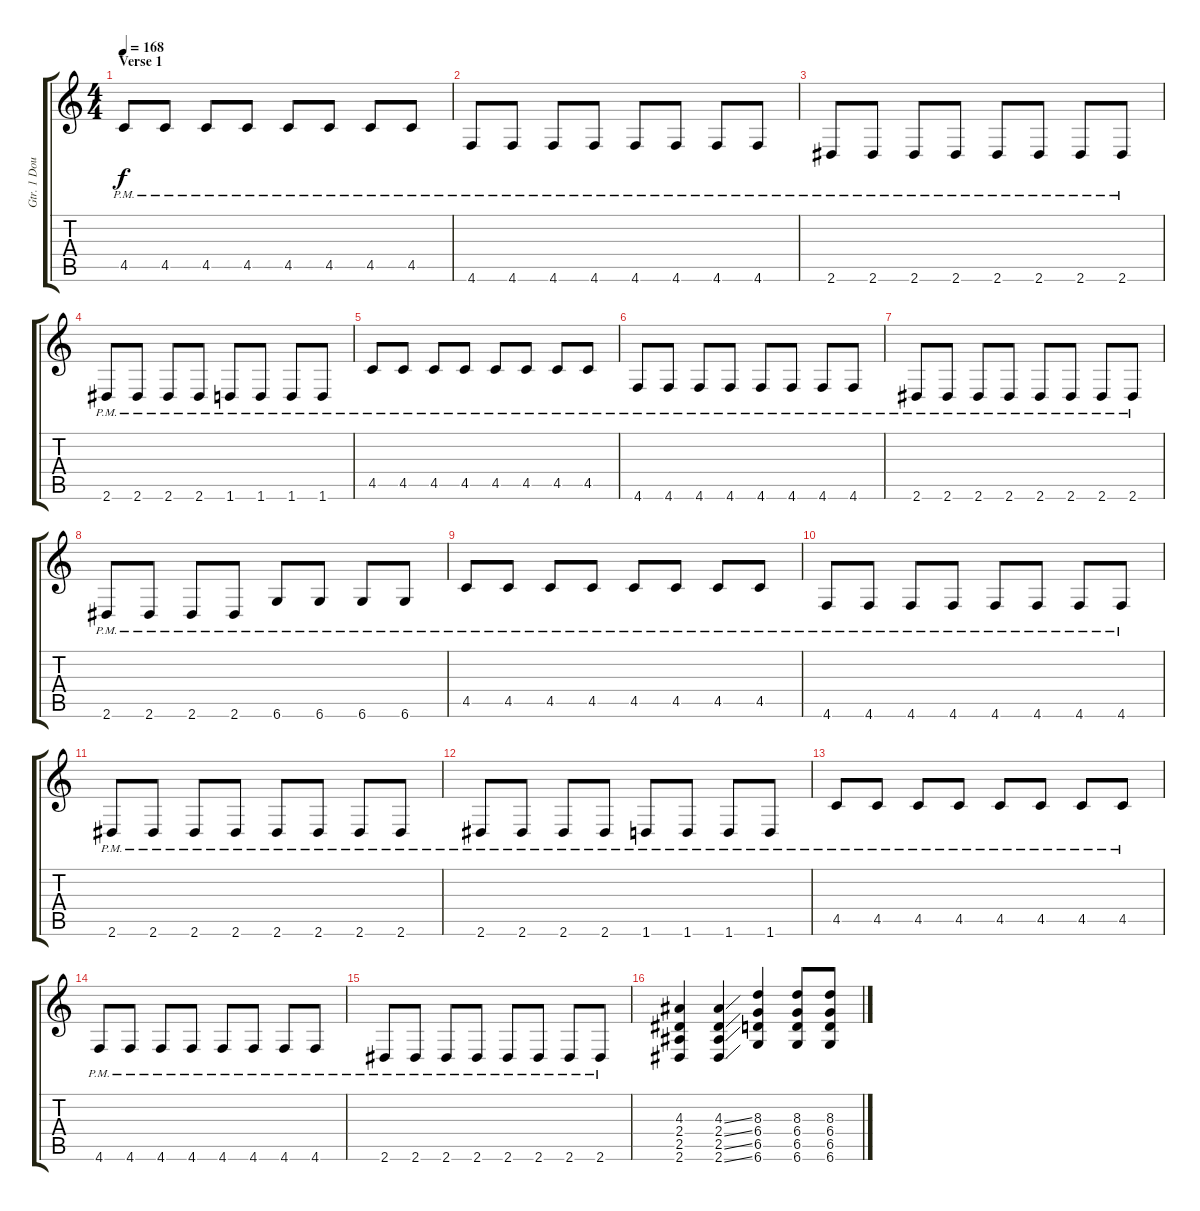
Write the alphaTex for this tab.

\track ("Gtr. 1 Doubled" "Gtr. 1 Dou") {instrument distortionguitar}
\staff {score tabs}
\tuning (Eb4 Bb3 Gb3 Db3 Ab2 Db2) {hide}
\ts (4 4)
\section ("" "Verse 1")
\tempo 168
\clef g2
\ks aminor
4.5{pm}.8{dy f instrument distortionguitar} 4.5{pm}.8 4.5{pm}.8 4.5{pm}.8 4.5{pm}.8 4.5{pm}.8 4.5{pm}.8 4.5{pm}.8 |
4.6{pm}.8 4.6{pm}.8 4.6{pm}.8 4.6{pm}.8 4.6{pm}.8 4.6{pm}.8 4.6{pm}.8 4.6{pm}.8 |
2.6{pm}.8 2.6{pm}.8 2.6{pm}.8 2.6{pm}.8 2.6{pm}.8 2.6{pm}.8 2.6{pm}.8 2.6{pm}.8 |
2.6{pm}.8 2.6{pm}.8 2.6{pm}.8 2.6{pm}.8 1.6{pm}.8 1.6{pm}.8 1.6{pm}.8 1.6{pm}.8 |
4.5{pm}.8 4.5{pm}.8 4.5{pm}.8 4.5{pm}.8 4.5{pm}.8 4.5{pm}.8 4.5{pm}.8 4.5{pm}.8 |
4.6{pm}.8 4.6{pm}.8 4.6{pm}.8 4.6{pm}.8 4.6{pm}.8 4.6{pm}.8 4.6{pm}.8 4.6{pm}.8 |
2.6{pm}.8 2.6{pm}.8 2.6{pm}.8 2.6{pm}.8 2.6{pm}.8 2.6{pm}.8 2.6{pm}.8 2.6{pm}.8 |
2.6{pm}.8 2.6{pm}.8 2.6{pm}.8 2.6{pm}.8 6.6{pm}.8 6.6{pm}.8 6.6{pm}.8 6.6{pm}.8 |
4.5{pm}.8 4.5{pm}.8 4.5{pm}.8 4.5{pm}.8 4.5{pm}.8 4.5{pm}.8 4.5{pm}.8 4.5{pm}.8 |
4.6{pm}.8 4.6{pm}.8 4.6{pm}.8 4.6{pm}.8 4.6{pm}.8 4.6{pm}.8 4.6{pm}.8 4.6{pm}.8 |
2.6{pm}.8 2.6{pm}.8 2.6{pm}.8 2.6{pm}.8 2.6{pm}.8 2.6{pm}.8 2.6{pm}.8 2.6{pm}.8 |
2.6{pm}.8 2.6{pm}.8 2.6{pm}.8 2.6{pm}.8 1.6{pm}.8 1.6{pm}.8 1.6{pm}.8 1.6{pm}.8 |
4.5{pm}.8 4.5{pm}.8 4.5{pm}.8 4.5{pm}.8 4.5{pm}.8 4.5{pm}.8 4.5{pm}.8 4.5{pm}.8 |
4.6{pm}.8 4.6{pm}.8 4.6{pm}.8 4.6{pm}.8 4.6{pm}.8 4.6{pm}.8 4.6{pm}.8 4.6{pm}.8 |
2.6{pm}.8 2.6{pm}.8 2.6{pm}.8 2.6{pm}.8 2.6{pm}.8 2.6{pm}.8 2.6{pm}.8 2.6{pm}.8 |
(4.3 2.4 2.5 2.6).4 (4.3{ss} 2.4{ss} 2.5{ss} 2.6{ss}).4 (8.3 6.4 6.5 6.6).4 (8.3 6.4 6.5 6.6).8 (8.3 6.4 6.5 6.6).8
